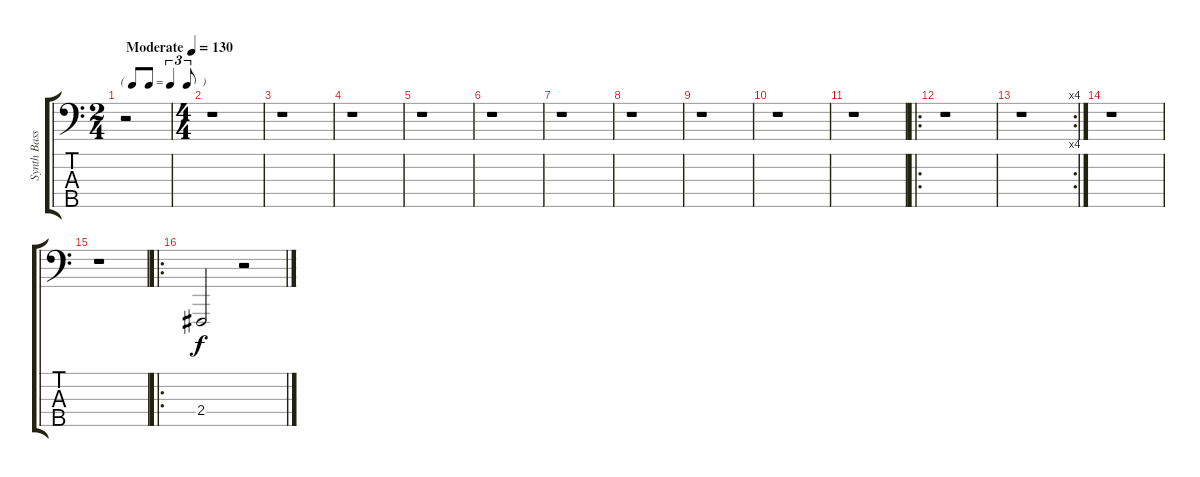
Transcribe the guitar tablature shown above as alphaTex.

\track ("Synth Bass (Andrew Fletcher)" "Synth Bass") {instrument lead8bassandlead}
\staff {score tabs}
\tuning (G2 D2 A1 E1 B0) {hide}
\ts (2 4)
\tf triplet8th
\tempo (130 "Moderate")
\clef f4
\ks c
r.2{dy f instrument lead8bassandlead} |
\ts (4 4)
r.1 |
r.1 |
r.1 |
r.1 |
r.1 |
r.1 |
r.1 |
r.1 |
r.1 |
r.1 |
\ro
r.1 |
\rc 4
r.1 |
r.1 |
r.1 |
\ro
2.4.2 r.2
